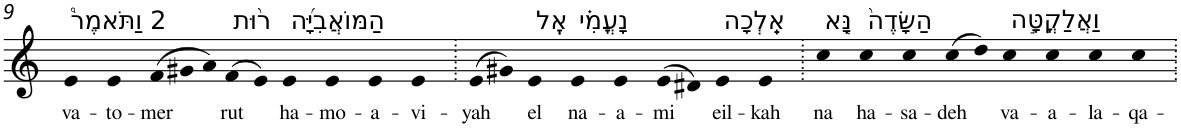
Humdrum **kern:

**kern	**text
*part1	*part1
*staff1	*staff1
*I"Piano	*
*I'Pno	*
!!LO:PB:g=z
*clefG2	*
*k[]	*
=9	=9
!LO:TX:a:t=2 וַתֹּאמֶר֩	!
!	!LO:LY:b
4e	va-
!	!LO:LY:b
4e	-to-
*Xtuplet	*
!	!LO:LY:b
(>12f	-mer
12g#X	.
12a)	.
!LO:TX:a:t=ר֨וּת	!
!	!LO:LY:b
(>8f	rut
8e)	.
!LO:TX:a:t=הַמּוֹאֲבִיָּ֜ה	!
!	!LO:LY:b
4e	ha-
!	!LO:LY:b
4e	-mo-
!	!LO:LY:b
4e	-a-
!	!LO:LY:b
4e	-vi-
=10.	=10.
!	!LO:LY:b
(>8e	-yah
8g#X)	.
!LO:TX:a:t=אֶֽל	!
!	!LO:LY:b
4e	el
!LO:TX:a:t=נָעֳמִ֗י	!
!	!LO:LY:b
4e	na-
!	!LO:LY:b
4e	-a-
!	!LO:LY:b
(>8e	-mi
8d#X)	.
!LO:TX:a:t=אֵֽלְכָה	!
!	!LO:LY:b
4e	eil-
!	!LO:LY:b
4e	-kah
=11.	=11.
!LO:TX:a:t=נָּ֤א	!
!	!LO:LY:b
4cc	na
!LO:TX:a:t=הַשָּׂדֶה֙	!
!	!LO:LY:b
4cc	ha-
!	!LO:LY:b
4cc	-sa-
!	!LO:LY:b
(>8cc	-deh
8dd)	.
!LO:TX:a:t=וַאֲלַקֳטָּ֣ה	!
!	!LO:LY:b
4cc	va-
!	!LO:LY:b
4cc	-a-
!	!LO:LY:b
4cc	-la-
!	!LO:LY:b
4cc	-qa-
=.	=.
*-	*-
